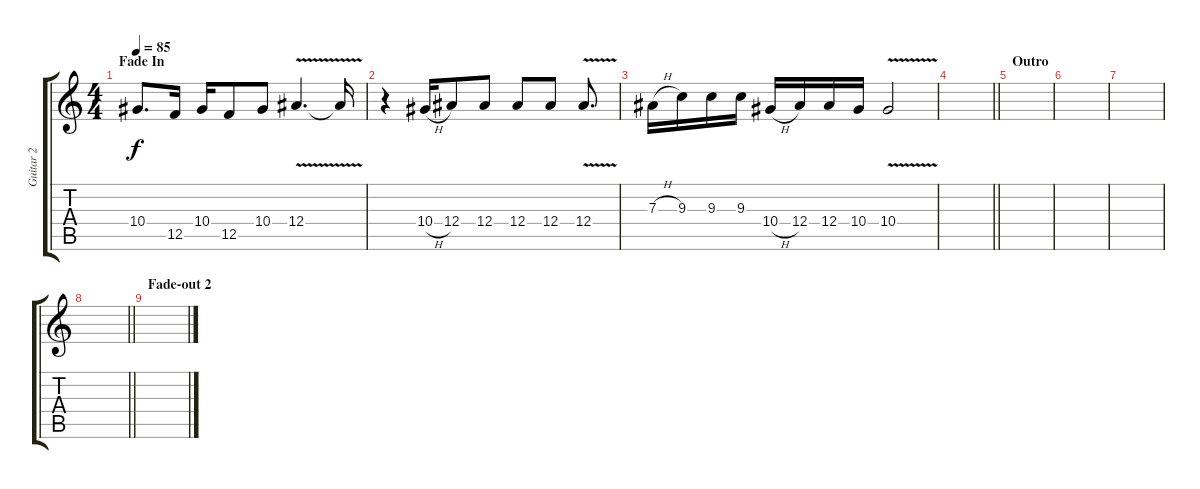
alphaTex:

\track ("Guitar 2" "Guitar 2") {instrument overdrivenguitar}
\staff {score tabs}
\tuning (C4 G3 Eb3 Bb2 F2 C2) {hide}
\ts (4 4)
\section ("" "Fade In")
\tempo 85
\clef g2
\ks c
10.4.8{d dy f} 12.5.16 10.4.16 12.5.8 10.4.8 12.4{v}.4{d} 12.4{t}.16 |
r.4 10.4{h}.16 12.4.8 12.4.8 12.4.8 12.4.8 12.4{v}.8{d} |
7.3{h}.16 9.3.16 9.3.16 9.3.16 10.4{h}.16 12.4.16 12.4.16 10.4.16 10.4{v}.2 |
\barLineRight lightlight
|
\section ("" "Outro")
|
|
|
\barLineRight lightlight
|
\section ("" "Fade-out 2")
